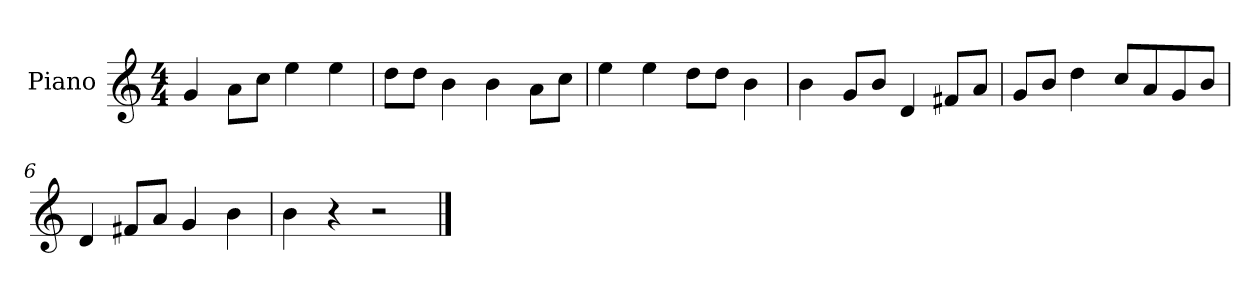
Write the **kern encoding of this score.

**kern
*part1
*staff1
*I"Piano
*I'P-no
*clefG2
*k[]
*M4/4
*MM90
=1
4g/
8a\L
8cc\J
4ee\
4ee\
=2
8dd\L
8dd\J
4b\
4b\
8a\L
8cc\J
=3
4ee\
4ee\
8dd\L
8dd\J
4b\
=4
4b\
8g/L
8b/J
4d/
8f#X/L
8a/J
=5
8g/L
8b/J
4dd\
8cc/L
8a/
8g/
8b/J
=6
4d/
8f#X/L
8a/J
4g/
4b\
!!LO:LB:g=z
=7
4b\
4r
2r
==
*-
